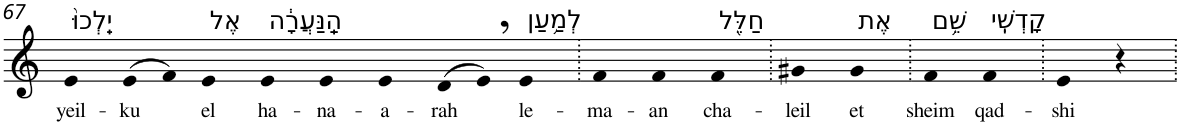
**kern	**text
*part1	*part1
*staff1	*staff1
*I"Piano	*
*I'Pno	*
!!LO:PB:g=z
*clefG2	*
*k[]	*
=67	=67
!LO:TX:a:t=יֵֽלְכוּ֙	!
!	!LO:LY:b
4e	yeil-
!	!LO:LY:b
(>8e	-ku
8f)	.
!LO:TX:a:t=אֶל	!
!	!LO:LY:b
4e	el
!LO:TX:a:t=הַֽנַּעֲרָ֔ה	!
!	!LO:LY:b
4e	ha-
!	!LO:LY:b
4e	-na-
!	!LO:LY:b
4e	-a-
!	!LO:LY:b
(>8d	-rah
8e,)	.
!LO:TX:a:t=לְמַ֥עַן	!
!	!LO:LY:b
4e	le-
=68.	=68.
!	!LO:LY:b
4f	-ma-
!	!LO:LY:b
4f	-an
!LO:TX:a:t=חַלֵּ֖ל	!
!	!LO:LY:b
4f	cha-
=69.	=69.
!	!LO:LY:b
4g#X	-leil
!LO:TX:a:t=אֶת	!
!	!LO:LY:b
4g#	et
=70.	=70.
!LO:TX:a:t=שֵׁ֥ם	!
!	!LO:LY:b
4f	sheim
!LO:TX:a:t=קָדְשִֽׁי	!
!	!LO:LY:b
4f	qad-
=71.	=71.
!	!LO:LY:b
4e	-shi
4r	.
=.	=.
*-	*-
